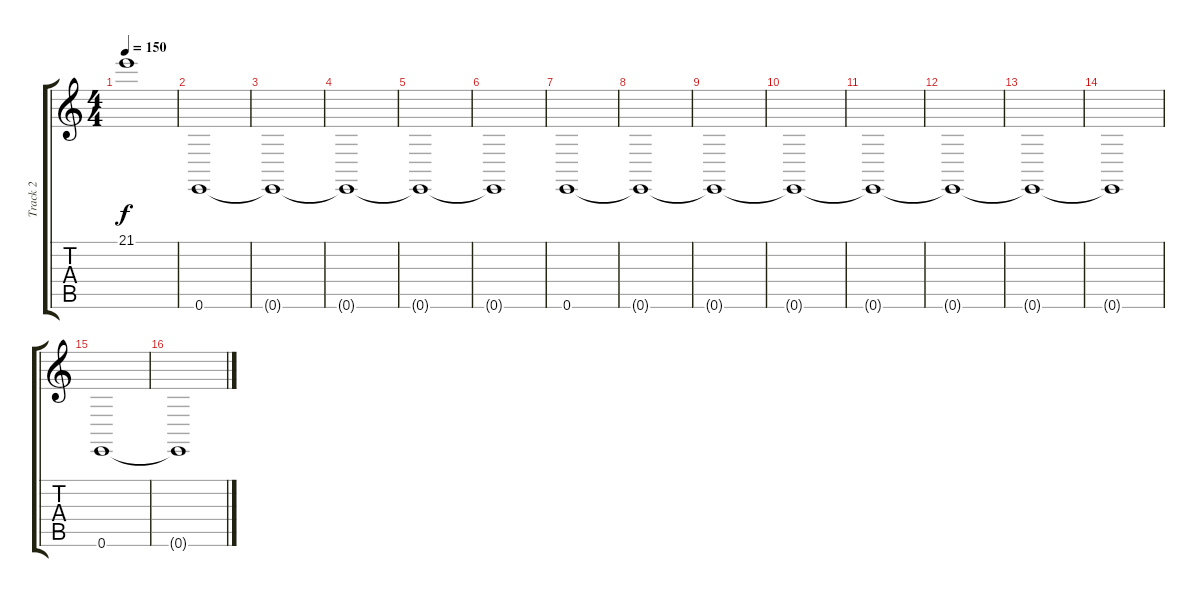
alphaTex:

\track ("Track 2" "Track 2") {instrument stringensemble1}
\staff {score tabs}
\tuning (G4 B3 G3 D3 A2 E2) {hide}
\ts (4 4)
\tempo 150
\clef g2
\ks c
21.1.1{dy f} |
0.6.1 |
0.6{t}.1 |
0.6{t}.1 |
0.6{t}.1 |
0.6{t}.1 |
0.6.1 |
0.6{t}.1 |
0.6{t}.1 |
0.6{t}.1 |
0.6{t}.1 |
0.6{t}.1 |
0.6{t}.1 |
0.6{t}.1 |
0.6.1 |
0.6{t}.1
